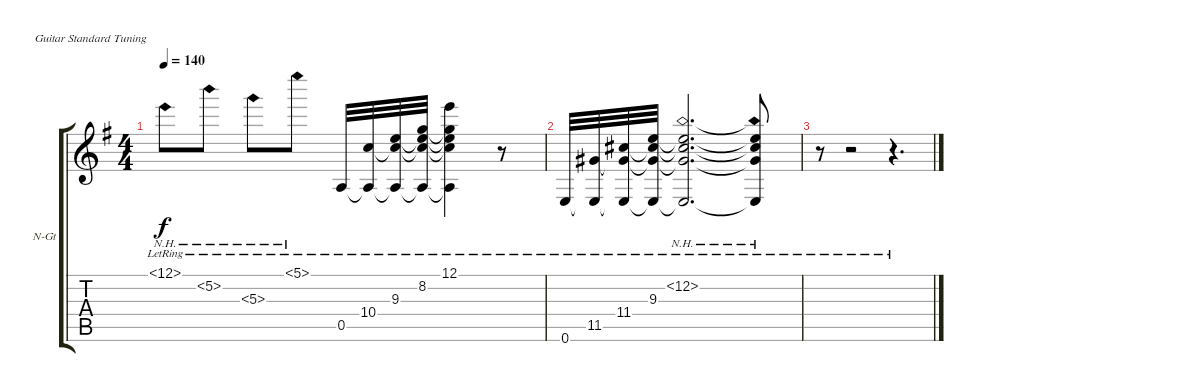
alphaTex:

\bracketExtendMode groupsimilarinstruments
\firstSystemTrackNameOrientation horizontal
\otherSystemsTrackNameOrientation horizontal
\track ("Stopa 1" "N-Gt") {instrument acousticguitarnylon}
\staff {score tabs}
\tuning (E4 B3 G3 D3 A2 E2)
\ts (4 4)
\tempo 140
\clef g2
\ks g
12.1{nh lr}.8{dy f} 5.2{nh lr}.8 5.3{nh lr}.8 5.1{nh lr}.8 0.5{lr}.32 (10.4{lr} 0.5{lr t}).32 (9.3{lr} 10.4{lr t} 0.5{lr t}).32 (8.2{lr} 9.3{lr t} 10.4{lr t} 0.5{lr t}).32 (12.1{lr} 8.2{lr t} 9.3{lr t} 10.4{lr t} 0.5{lr t}).4 r.8 |
0.6{lr}.32 (11.5{lr} 0.6{lr t}).32 (11.4{lr} 11.5{lr t} 0.6{lr t}).32 (9.3{lr} 11.4{lr t} 11.5{lr t} 0.6{lr t}).32 (12.2{nh lr} 9.3{lr t} 11.4{lr t} 11.5{lr t} 0.6{lr t}).2{d} (12.2{nh lr t} 9.3{lr t} 11.4{lr t} 11.5{lr t} 0.6{lr t}).8 |
r.8 r.2 r.4{d}
